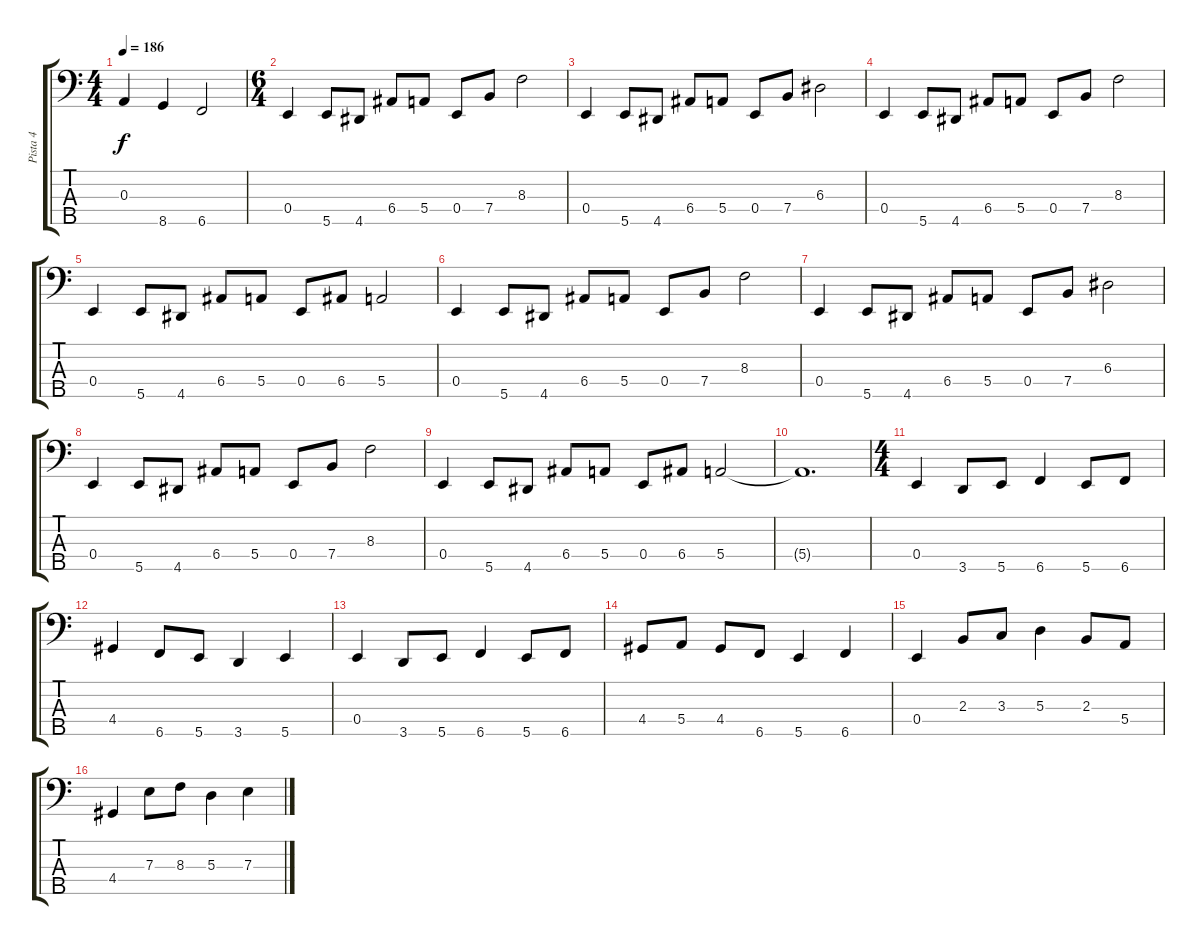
\track ("Pista 4" "Pista 4") {instrument electricbassfinger}
\staff {score tabs}
\tuning (G2 D2 A1 E1 B0) {hide}
\ts (4 4)
\tempo 186
\clef f4
\ks c
0.3.4{dy f} 8.5.4 6.5.2 |
\ts (6 4)
0.4.4 5.5.8 4.5.8 6.4.8 5.4.8 0.4.8 7.4.8 8.3.2 |
0.4.4 5.5.8 4.5.8 6.4.8 5.4.8 0.4.8 7.4.8 6.3.2 |
0.4.4 5.5.8 4.5.8 6.4.8 5.4.8 0.4.8 7.4.8 8.3.2 |
0.4.4 5.5.8 4.5.8 6.4.8 5.4.8 0.4.8 6.4.8 5.4.2 |
0.4.4 5.5.8 4.5.8 6.4.8 5.4.8 0.4.8 7.4.8 8.3.2 |
0.4.4 5.5.8 4.5.8 6.4.8 5.4.8 0.4.8 7.4.8 6.3.2 |
0.4.4 5.5.8 4.5.8 6.4.8 5.4.8 0.4.8 7.4.8 8.3.2 |
0.4.4 5.5.8 4.5.8 6.4.8 5.4.8 0.4.8 6.4.8 5.4.2 |
5.4{t}.1{d} |
\ts (4 4)
0.4.4 3.5.8 5.5.8 6.5.4 5.5.8 6.5.8 |
4.4.4 6.5.8 5.5.8 3.5.4 5.5.4 |
0.4.4 3.5.8 5.5.8 6.5.4 5.5.8 6.5.8 |
4.4.8 5.4.8 4.4.8 6.5.8 5.5.4 6.5.4 |
0.4.4 2.3.8 3.3.8 5.3.4 2.3.8 5.4.8 |
4.4.4 7.3.8 8.3.8 5.3.4 7.3.4
